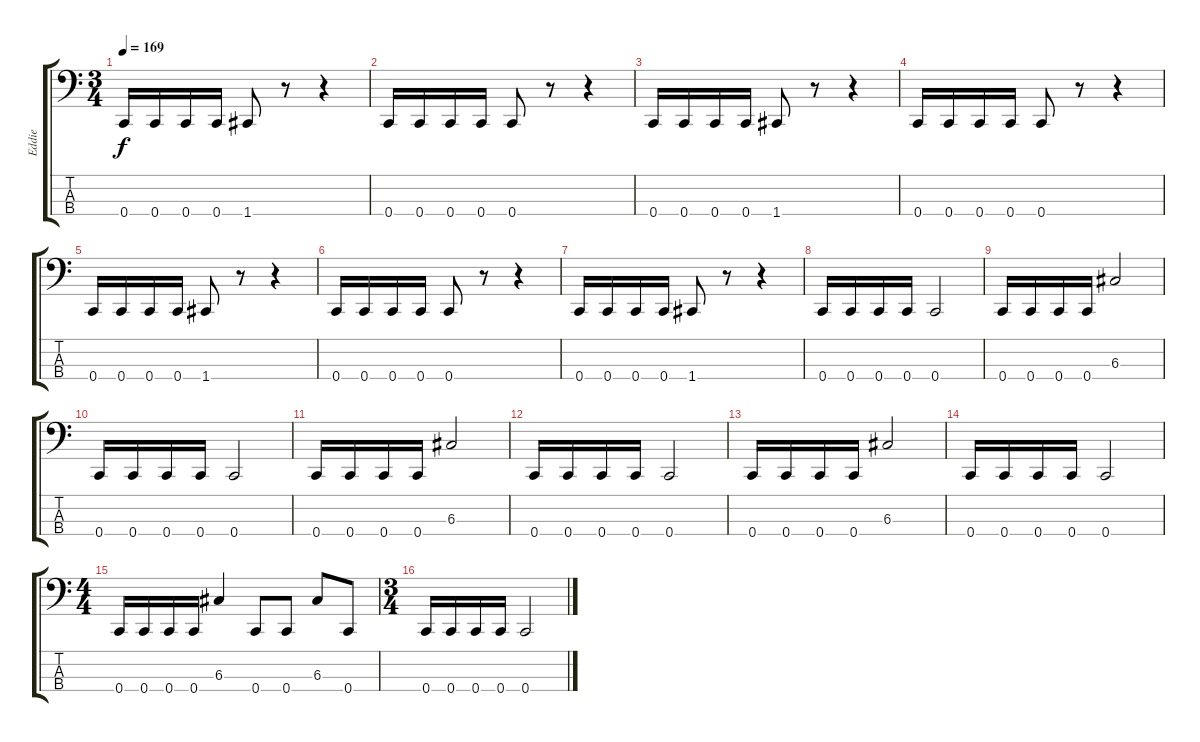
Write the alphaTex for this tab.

\track ("Eddie" "Eddie") {instrument electricbasspick}
\staff {score tabs}
\tuning (F2 C2 G1 C1) {hide}
\ts (3 4)
\tempo 169
\clef f4
\ks c
0.4.16{dy f} 0.4.16 0.4.16 0.4.16 1.4.8 r.8 r.4 |
0.4.16 0.4.16 0.4.16 0.4.16 0.4.8 r.8 r.4 |
0.4.16 0.4.16 0.4.16 0.4.16 1.4.8 r.8 r.4 |
0.4.16 0.4.16 0.4.16 0.4.16 0.4.8 r.8 r.4 |
0.4.16 0.4.16 0.4.16 0.4.16 1.4.8 r.8 r.4 |
0.4.16 0.4.16 0.4.16 0.4.16 0.4.8 r.8 r.4 |
0.4.16 0.4.16 0.4.16 0.4.16 1.4.8 r.8 r.4 |
0.4.16 0.4.16 0.4.16 0.4.16 0.4.2 |
0.4.16 0.4.16 0.4.16 0.4.16 6.3.2 |
0.4.16 0.4.16 0.4.16 0.4.16 0.4.2 |
0.4.16 0.4.16 0.4.16 0.4.16 6.3.2 |
0.4.16 0.4.16 0.4.16 0.4.16 0.4.2 |
0.4.16 0.4.16 0.4.16 0.4.16 6.3.2 |
0.4.16 0.4.16 0.4.16 0.4.16 0.4.2 |
\ts (4 4)
0.4.16 0.4.16 0.4.16 0.4.16 6.3.4 0.4.8 0.4.8 6.3.8 0.4.8 |
\ts (3 4)
0.4.16 0.4.16 0.4.16 0.4.16 0.4.2
